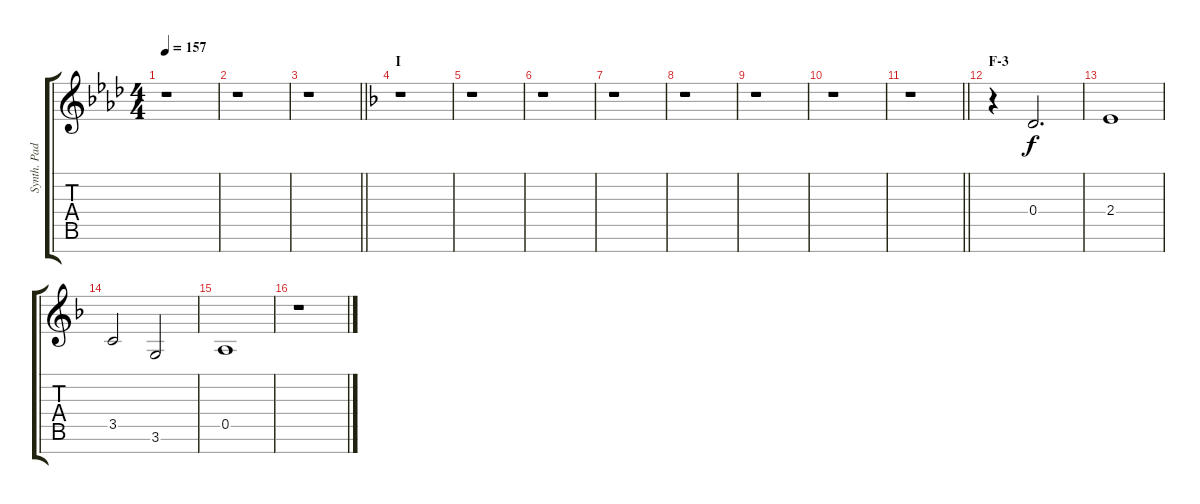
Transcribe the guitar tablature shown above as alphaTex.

\track ("Synth. Pad" "Synth. Pad") {instrument pad2warm}
\staff {score tabs}
\tuning (E5 B4 G4 D4 A3 E3 B2) {hide}
\ts (4 4)
\tempo 157
\clef g2
\ks ab
r.1{dy f} |
r.1 |
\barLineRight lightlight
r.1 |
\section ("" "I")
\ks f
r.1 |
r.1 |
r.1 |
r.1 |
r.1 |
r.1 |
r.1 |
\barLineRight lightlight
r.1 |
\section ("" "F-3")
r.4 0.4.2{d} |
2.4.1 |
3.5.2 3.6.2 |
0.5.1 |
r.1
